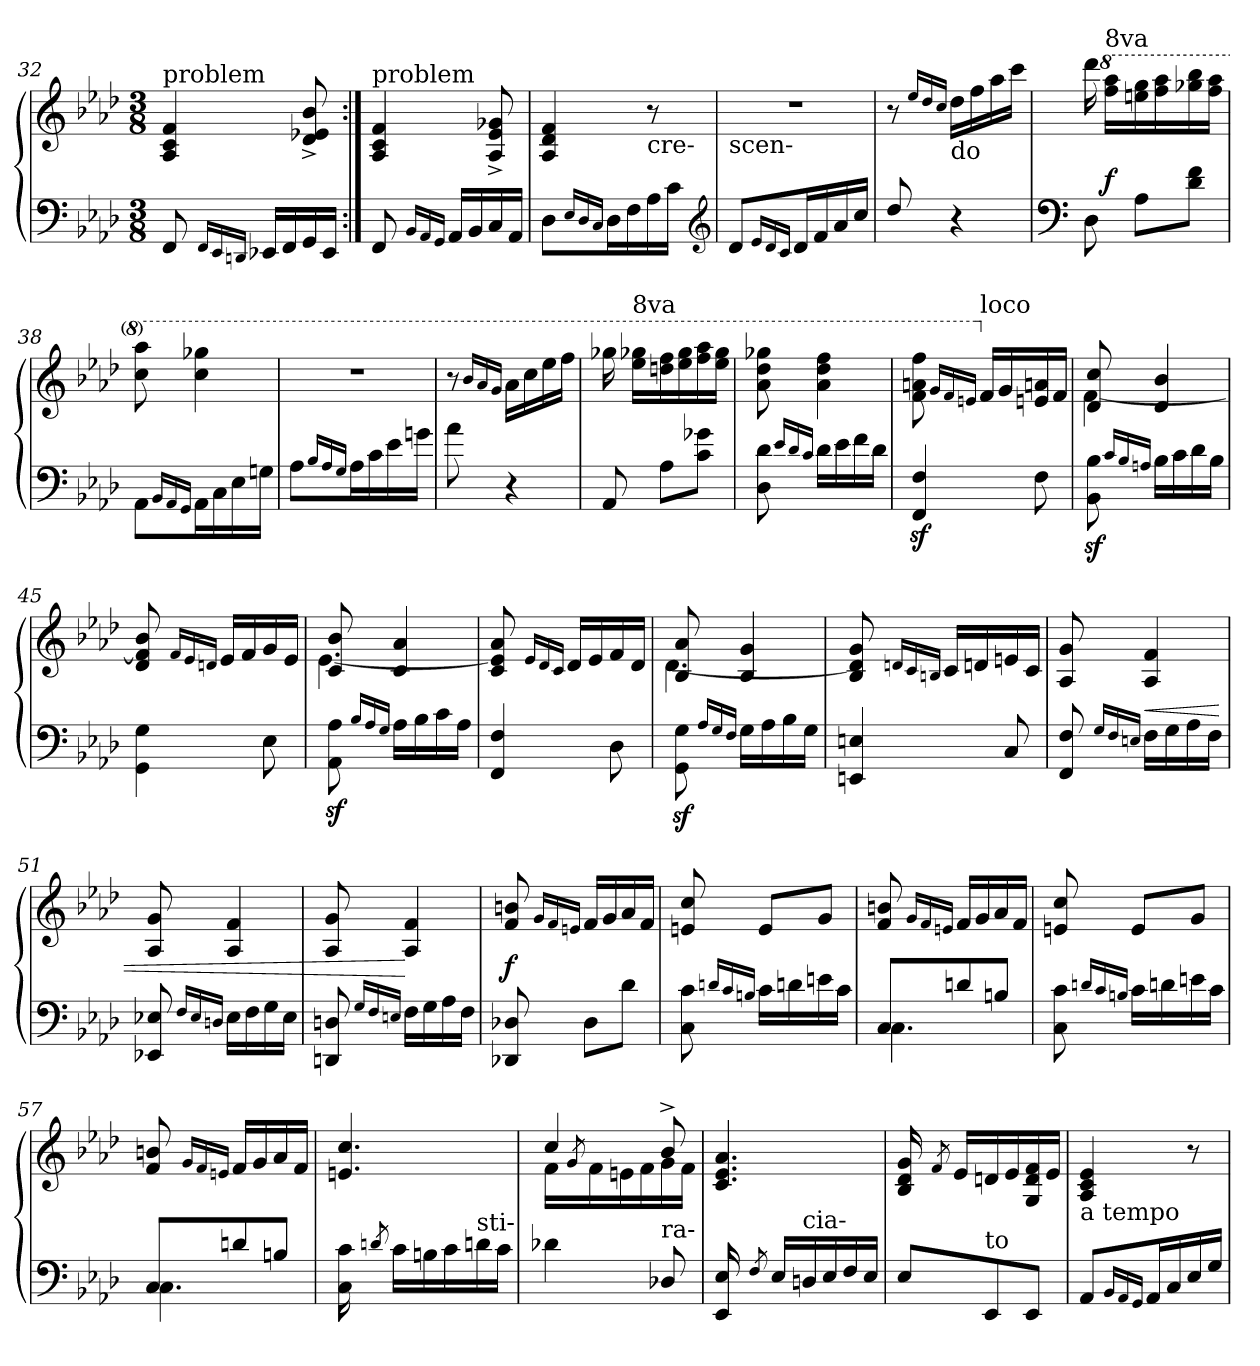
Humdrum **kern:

**kern	**dynam	**kern
*part2	*part2	*part1
*staff2	*staff2	*staff1
*clefF4	*	*clefG2
*k[b-e-a-d-]	*	*k[b-e-a-d-]
*A-:	*	*A-:
*M3/8	*	*M3/8
=32	=32	=32
!	!	!LO:TX:a:t=problem
8FF/	.	4A-/ 4c/ 4f/
16qqFF/LL	.	.
16qqEE-/	.	.
16qqDDn/JJ	.	.
16EE-X/LL	.	.
16FF/	.	.
16GG/	.	8d-^/ 8e-X^/ 8b-^/
16EE-/JJ	.	.
=33:|!	=33:|!	=33:|!
!	!	!LO:TX:a:t=problem
8FF/	.	4A-/ 4c/ 4f/
16qqBB-/LL	.	.
16qqAA-/	.	.
16qqGG/JJ	.	.
16AA-/LL	.	.
16BB-/	.	.
16C/	.	8A-^/ 8e-^/ 8g-X^/
16AA-/JJ	.	.
=34	=34	=34
8D-\L	.	4A-/ 4d-/ 4f/
16qqE-/LL	.	.
16qqD-/	.	.
16qqC/JJ	.	.
16D-\L	.	.
16F\	.	.
!	!	!LO:TX:b:t=cre-
16A-\	.	8r
16c\JJ	.	.
*clefG2	*	*
=35	=35	=35
!	!	!LO:TX:b:t=scen-
8d-/L	.	4.r
16qqe-/LL	.	.
16qqd-/	.	.
16qqc/JJ	.	.
16d-/L	.	.
16f/	.	.
16a-/	.	.
16cc/JJ	.	.
=36	=36	=36
8dd-/	.	8r
.	.	16qqee-/LL
.	.	16qqdd-/
.	.	16qqcc/JJ
!	!	!LO:TX:b:t=do
4r	.	16dd-\LL
.	.	16ff\
.	.	16aa-\
.	.	16ccc\JJ
=37	=37	=37
*clefF4	*	*
*^	*	*
8D-\	16ryy	.	16ddd-\
*	*	*	*8va
!	!	!	!LO:TX:a:t=8va
!	!	!LO:DY:a	!
.	4ryy	f	16fff\ 16aaa-\LL
8A-\L	.	.	16eeen\ 16ggg\
.	.	.	16fff\ 16aaa-\
8d-\ 8f\J	.	.	16ggg-X\ 16bbb-\
.	16ryy	.	16fff\ 16aaa-\JJ
*v	*v	*	*
=38	=38	=38
8AA-\L	.	8ccc\ 8aaa-\
16qqBB-/LL	.	.
16qqAA-/	.	.
16qqGG/JJ	.	.
16AA-\L	.	4ccc\ 4ggg-X\
16C\	.	.
16E-\	.	.
16Gn\JJ	.	.
=39	=39	=39
*	*	*X8va
8A-\L	.	4.r
16qqB-/LL	.	.
16qqA-/	.	.
16qqG/JJ	.	.
16A-\L	.	.
16c\	.	.
16e-\	.	.
16gn\JJ	.	.
=40	=40	=40
8a-\	.	8r
.	.	16qqb-/LL
.	.	16qqa-/
.	.	16qqg/JJ
4r	.	16a-\LL
.	.	16cc\
.	.	16ee-\
.	.	16ff\JJ
=41	=41	=41
8AA-/	.	16gg-X\
*	*	*8va
!	!	!LO:TX:a:t=8va
.	.	16eee-\ 16ggg-X\LL
8A-\L	.	16dddn\ 16fff\
.	.	16eee-\ 16ggg-\
8c\ 8g-X\J	.	16fff\ 16aaa-\
.	.	16eee-\ 16ggg-\JJ
=42	=42	=42
8D-\ 8d-\	.	8aa-\ 8ddd-\ 8ggg-X\
16qqe-/LL	.	.
16qqd-/	.	.
16qqc/JJ	.	.
16d-\LL	.	4aa-\ 4ddd-\ 4fff\
16e-\	.	.
16f\	.	.
16d-\JJ	.	.
=43	=43	=43
4FFz>/ 4Fz>/	.	8ff\ 8aan\ 8fff\
.	.	16qqgg/LL
.	.	16qqff/
.	.	16qqeen/JJ
*	*	*X8va
!	!	!LO:TX:a:t=loco
.	.	16f/LL
.	.	16g/
8F\	.	16en/ 16an/
.	.	16f/JJ
=44	=44	=44
*	*	*^
!	!	!	!LO:N:vis=4
8BB-z>\ 8B-z>\	.	8d-/ 8cc/	[4.f\
16qqc/LL	.	.	.
16qqB-/	.	.	.
16qqAn/JJ	.	.	.
16B-\LL	.	4d-/ 4b-/	.
16c\	.	.	.
16d-\	.	.	.
16B-\JJ	.	.	.
*	*	*v	*v
=45	=45	=45
4GG\ 4G\	.	8d-/ 8f]/ 8b-/
.	.	16qqf/LL
.	.	16qqe-/
.	.	16qqdn/JJ
.	.	16e-/LL
.	.	16f/
8E-\	.	16g/
.	.	16e-/JJ
=46	=46	=46
*	*	*^
8AA-z>\ 8A-z>\	.	8c/ 8b-/	[4.e-\
16qqB-/LL	.	.	.
16qqA-/	.	.	.
16qqG/JJ	.	.	.
16A-\LL	.	4c/ 4a-/	.
16B-\	.	.	.
16c\	.	.	.
16A-\JJ	.	.	.
*	*	*v	*v
=47	=47	=47
4FF/ 4F/	.	8c/ 8e-]/ 8a-/
.	.	16qqe-/LL
.	.	16qqd-/
.	.	16qqc/JJ
.	.	16d-/LL
.	.	16e-/
8D-\	.	16f/
.	.	16d-/JJ
=48	=48	=48
*	*	*^
8GGz>\ 8Gz>\	.	8B-/ 8a-/	[4.d-\
16qqA-/LL	.	.	.
16qqG/	.	.	.
16qqF/JJ	.	.	.
16G\LL	.	4B-/ 4g/	.
16A-\	.	.	.
16B-\	.	.	.
16G\JJ	.	.	.
*	*	*v	*v
=49	=49	=49
4EEn/ 4En/	.	8B-/ 8d-]/ 8g/
.	.	16qqdn/LL
.	.	16qqc/
.	.	16qqBn/JJ
.	.	16c/LL
.	.	16dn/
8C/	.	16en/
.	.	16c/JJ
=50	=50	=50
8FF/ 8F/	.	8A-/ 8g/
16qqG/LL	.	.
16qqF/	.	.
16qqEn/JJ	.	.
!	!LO:HP:a	!
16F\LL	<	4A-/ 4f/
16G\	.	.
16A-\	.	.
16F\JJ	.	.
=51	=51	=51
8EE-X/ 8E-X/	.	8A-/ 8g/
16qqF/LL	.	.
16qqE-/	.	.
16qqDn/JJ	.	.
16E-\LL	.	4A-/ 4f/
16F\	.	.
16G\	.	.
16E-\JJ	.	.
=52	=52	=52
8DDn/ 8Dn/	.	8A-/ 8g/
16qqG/LL	.	.
16qqF/	.	.
16qqEn/JJ	.	.
16F\LL	[	4A-/ 4f/
16G\	.	.
16A-\	.	.
16F\JJ	.	.
=53	=53	=53
!	!LO:DY:a	!
8DD-X/ 8D-X/	f	8f/ 8bn/
.	.	16qqg/LL
.	.	16qqf/
.	.	16qqen/JJ
8D-\L	.	16f/LL
.	.	16g/
8d-\J	.	16a-/
.	.	16f/JJ
=54	=54	=54
8C\ 8c\	.	8en/ 8cc/
16qqdn/LL	.	.
16qqc/	.	.
16qqBn/JJ	.	.
16c\LL	.	8e/L
16dn\	.	.
16en\	.	8g/J
16c\JJ	.	.
=55	=55	=55
*^	*	*
8C/L	4.C\	.	8f/ 8bn/
.	.	.	16qqg/LL
.	.	.	16qqf/
.	.	.	16qqen/JJ
8dn/	.	.	16f/LL
.	.	.	16g/
8Bn/J	.	.	16a-/
.	.	.	16f/JJ
*v	*v	*	*
=56	=56	=56
8C\ 8c\	.	8en/ 8cc/
16qqdn/LL	.	.
16qqc/	.	.
16qqBn/JJ	.	.
16c\LL	.	8e/L
16dn\	.	.
16en\	.	8g/J
16c\JJ	.	.
=57	=57	=57
*^	*	*
8C/L	4.C\	.	8f/ 8bn/
.	.	.	16qqg/LL
.	.	.	16qqf/
.	.	.	16qqen/JJ
8dn/	.	.	16f/LL
.	.	.	16g/
8Bn/J	.	.	16a-/
.	.	.	16f/JJ
*v	*v	*	*
=58	=58	=58
16C\ 16c\	.	4.en/ 4.cc/
8qdn/	.	.
16c\LL	.	.
16Bn\	.	.
16c\	.	.
!LO:TX:a:t=sti-	!	!
16dn\	.	.
16c\JJ	.	.
=59	=59	=59
*	*	*^
4d-X\	.	4cc/	16f\LL
.	.	.	8qg/
.	.	.	16f\
.	.	.	16en\
.	.	.	16f\
!LO:TX:a:t=ra-	!	!	!
8D-X/	.	8b-^/	16g\
.	.	.	16f\JJ
*	*	*v	*v
=60	=60	=60
16EE-/ 16E-/	.	4.c/ 4.e-/ 4.a-/
8qF/	.	.
16E-/LL	.	.
!LO:TX:a:t=cia-	!	!
16Dn/	.	.
16E-/	.	.
16F/	.	.
16E-/JJ	.	.
=61	=61	=61
8E-/L	.	16B-/ 16d-/ 16g/
.	.	8qf/
.	.	16e-/LL
!LO:TX:a:t=to	!	!
8EE-/	.	16dn/
.	.	16e-/
8EE-/J	.	16G/ 16d/ 16f/
.	.	16e-/JJ
=62	=62	=62
!	!	!LO:TX:b:t=a tempo
8AA-/L	.	4A-/ 4c/ 4e-/
16qqBB-/LL	.	.
16qqAA-/	.	.
16qqGG/JJ	.	.
16AA-/L	.	.
16C/	.	.
16E-/	.	8r
16G/JJ	.	.
=	=	=
*-	*-	*-
